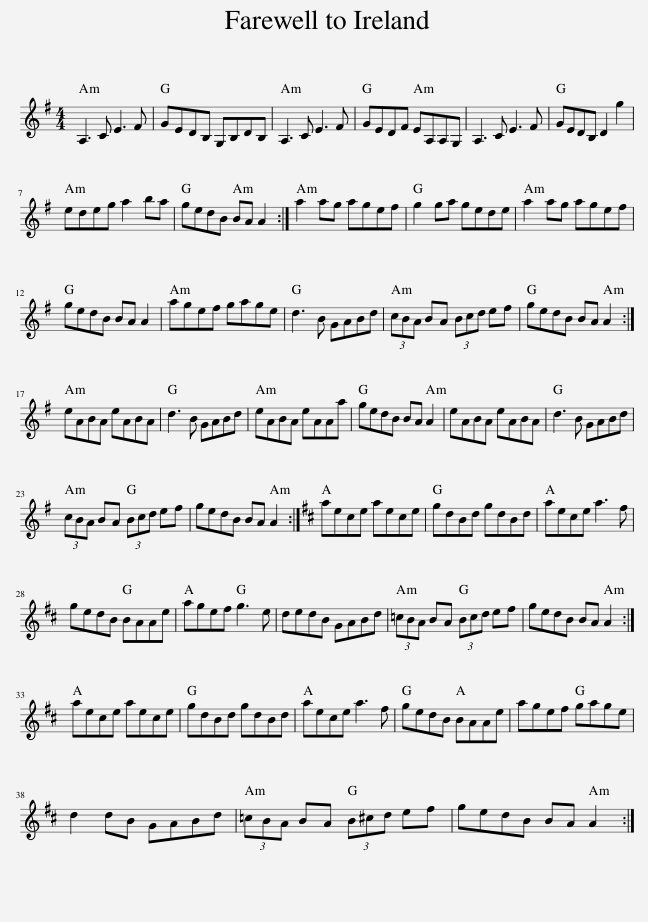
X:1
L:1/8
M:4/4
I:linebreak $
K:G
V:1 treble
V:1
 A,3 C E3 F | GEDB, G,B,DB, | A,3 C E3 F | GEDF EA,A,G, | A,3 C E3 F | %5
 GEDB, D2 g2 |$ edeg a2 ba | gedB BA A2 :| a2 ag agef | g2 ga gede | %10
 a2 ag agef |$ gedB BA A2 | agef gage | d3 B GABd | (3cBA BA (3Bcd ef | %15
 gedB BA A2 :|$ eABA eABA | d3 B GABd | eABA eAAa | gedB BA A2 | %20
 eABA eABA | d3 B GABd |$ (3cBA BA (3Bcd ef | gedB BA A2 :|[K:D] aece aece | %25
 gdBd gdBd | aece a3 f |$ gedB BAAe | agef g3 e | dedB GABd | %30
 (3=cBA BA (3Bcd ef | gedB BA A2 :|$ aece aece | gdBd gdBd | aece a3 f | %35
 gedB BAAe | agef gage |$ d2 dB GABd | (3=cBA BA (3B^cd ef | gedB BA A2 :| %40
